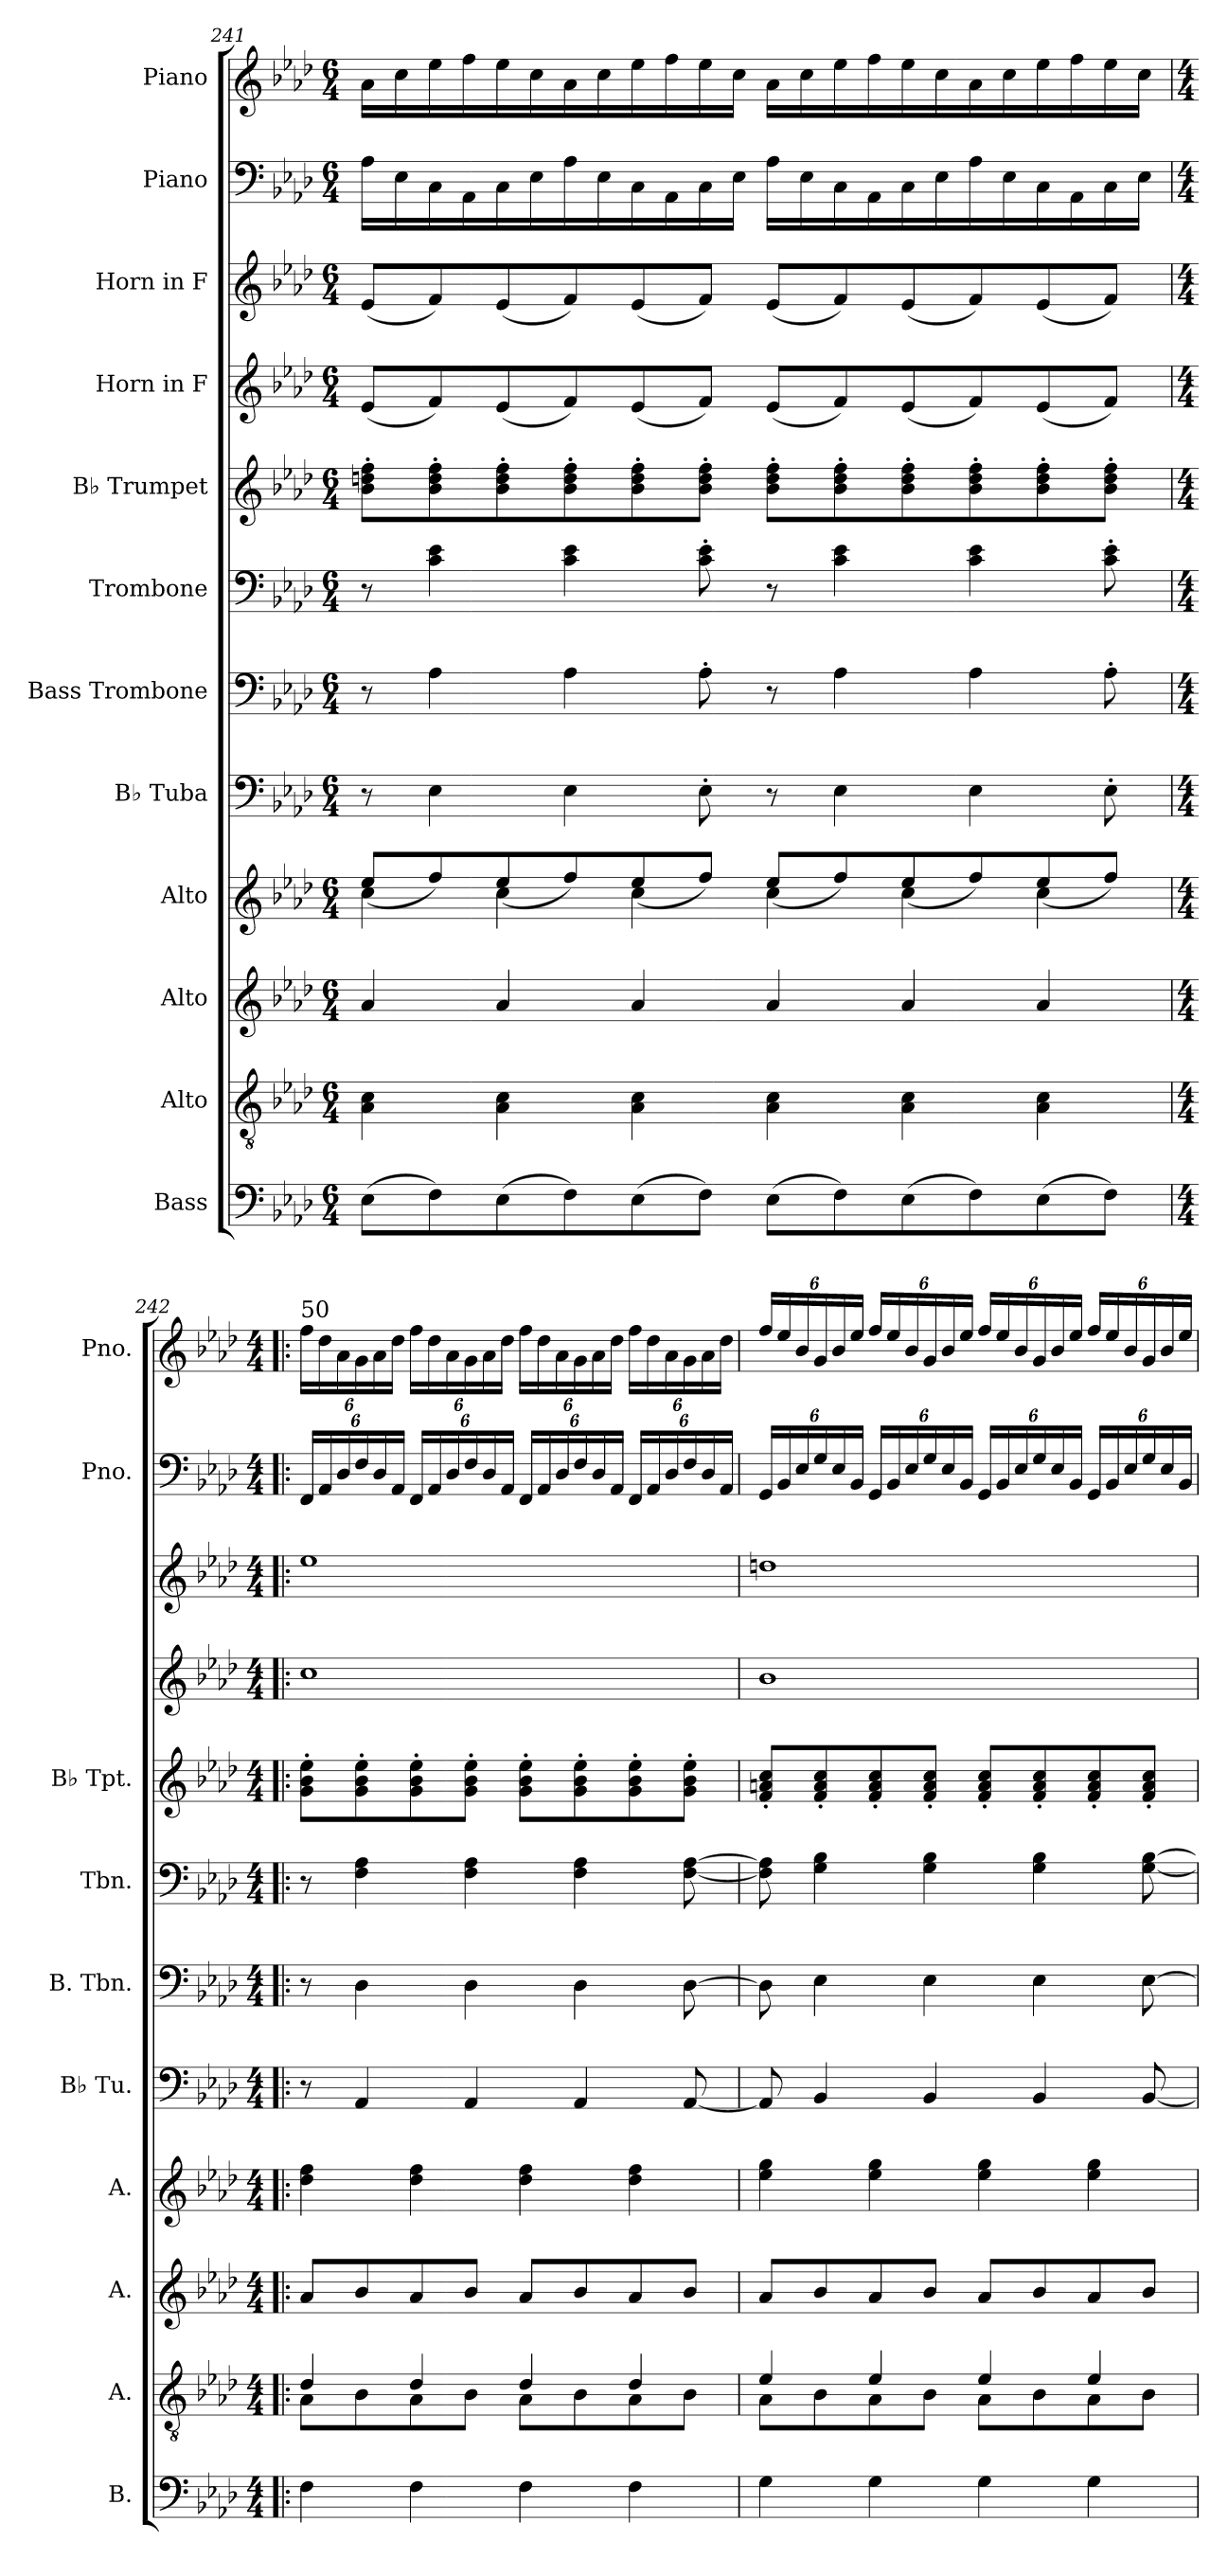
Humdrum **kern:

**kern	**kern	**kern	**kern	**kern	**kern	**kern	**kern	**kern	**kern	**kern	**kern
*part12	*part11	*part10	*part9	*part8	*part7	*part6	*part5	*part4	*part3	*part2	*part1
*staff12	*staff11	*staff10	*staff9	*staff8	*staff7	*staff6	*staff5	*staff4	*staff3	*staff2	*staff1
*I"Bass	*I"Alto	*I"Alto	*I"Alto	*I"B♭ Tuba	*I"Bass Trombone	*I"Trombone	*I"B♭ Trumpet	*I"Horn in F	*I"Horn in F	*I"Piano	*I"Piano
*I'B.	*I'A.	*I'A.	*I'A.	*I'B♭ Tu.	*I'B. Tbn.	*I'Tbn.	*I'B♭ Tpt.	*	*	*I'Pno.	*I'Pno.
!!LO:PB:g=z
*clefF4	*clefGv2	*clefG2	*clefG2	*clefF4	*clefF4	*clefF4	*clefG2	*clefG2	*clefG2	*clefF4	*clefG2
*	*	*	*	*	*	*	*ITrd1c2	*ITrd4c7	*ITrd4c7	*	*
*k[b-e-a-d-]	*k[b-e-a-d-]	*k[b-e-a-d-]	*k[b-e-a-d-]	*k[b-e-a-d-]	*k[b-e-a-d-]	*k[b-e-a-d-]	*k[b-e-a-d-g-c-]	*k[b-e-a-d-g-]	*k[b-e-a-d-g-]	*k[b-e-a-d-]	*k[b-e-a-d-]
*M6/4	*M6/4	*M6/4	*M6/4	*M6/4	*M6/4	*M6/4	*M6/4	*M6/4	*M6/4	*M6/4	*M6/4
=241	=241	=241	=241	=241	=241	=241	=241	=241	=241	=241	=241
*	*	*	*^	*	*	*	*	*	*	*	*
(8E-\L	4A-\ 4c\	4a-/	4cc\	(8ee-/L	8r	8r	8r	8a-\' 8ccn\' 8ee-\'L	(8A-/L	(8A-/L	16A-\LL	16a-\LL
.	.	.	.	.	.	.	.	.	.	.	16E-\	16cc\
8F\)	.	.	.	8ff/)	4E-\	4A-\	4c\ 4e-\	8a-\' 8cc\' 8ee-\'	8B-/)	8B-/)	16C\	16ee-\
.	.	.	.	.	.	.	.	.	.	.	16AA-\	16ff\
(8E-\	4A-\ 4c\	4a-/	4cc\	(8ee-/	.	.	.	8a-\' 8cc\' 8ee-\'	(8A-/	(8A-/	16C\	16ee-\
.	.	.	.	.	.	.	.	.	.	.	16E-\	16cc\
8F\)	.	.	.	8ff/)	4E-\	4A-\	4c\ 4e-\	8a-\' 8cc\' 8ee-\'	8B-/)	8B-/)	16A-\	16a-\
.	.	.	.	.	.	.	.	.	.	.	16E-\	16cc\
(8E-\	4A-\ 4c\	4a-/	4cc\	(8ee-/	.	.	.	8a-\' 8cc\' 8ee-\'	(8A-/	(8A-/	16C\	16ee-\
.	.	.	.	.	.	.	.	.	.	.	16AA-\	16ff\
8F\J)	.	.	.	8ff/J)	8E-'\	8A-'\	8c\' 8e-\'	8a-\' 8cc\' 8ee-\'J	8B-/J)	8B-/J)	16C\	16ee-\
.	.	.	.	.	.	.	.	.	.	.	16E-\JJ	16cc\JJ
(8E-\L	4A-\ 4c\	4a-/	4cc\	(8ee-/L	8r	8r	8r	8a-\' 8cc\' 8ee-\'L	(8A-/L	(8A-/L	16A-\LL	16a-\LL
.	.	.	.	.	.	.	.	.	.	.	16E-\	16cc\
8F\)	.	.	.	8ff/)	4E-\	4A-\	4c\ 4e-\	8a-\' 8cc\' 8ee-\'	8B-/)	8B-/)	16C\	16ee-\
.	.	.	.	.	.	.	.	.	.	.	16AA-\	16ff\
(8E-\	4A-\ 4c\	4a-/	4cc\	(8ee-/	.	.	.	8a-\' 8cc\' 8ee-\'	(8A-/	(8A-/	16C\	16ee-\
.	.	.	.	.	.	.	.	.	.	.	16E-\	16cc\
8F\)	.	.	.	8ff/)	4E-\	4A-\	4c\ 4e-\	8a-\' 8cc\' 8ee-\'	8B-/)	8B-/)	16A-\	16a-\
.	.	.	.	.	.	.	.	.	.	.	16E-\	16cc\
(8E-\	4A-\ 4c\	4a-/	4cc\	(8ee-/	.	.	.	8a-\' 8cc\' 8ee-\'	(8A-/	(8A-/	16C\	16ee-\
.	.	.	.	.	.	.	.	.	.	.	16AA-\	16ff\
8F\J)	.	.	.	8ff/J)	8E-'\	8A-'\	8c\' 8e-\'	8a-\' 8cc\' 8ee-\'J	8B-/J)	8B-/J)	16C\	16ee-\
.	.	.	.	.	.	.	.	.	.	.	16E-\JJ	16cc\JJ
*	*	*	*v	*v	*	*	*	*	*	*	*	*
!!LO:PB:g=z
=242!|:	=242!|:	=242!|:	=242!|:	=242!|:	=242!|:	=242!|:	=242!|:	=242!|:	=242!|:	=242!|:	=242!|:
*M4/4	*M4/4	*M4/4	*M4/4	*M4/4	*M4/4	*M4/4	*M4/4	*M4/4	*M4/4	*M4/4	*M4/4
*	*^	*	*	*	*	*	*	*	*	*	*
*	*	*	*	*	*	*	*	*	*	*	*Xbrackettup	*Xbrackettup
!	!	!	!	!	!	!	!	!	!	!	!	!LO:TX:a:t=50
4F\	4d-/	8A-\L	8a-/L	4dd-\ 4ff\	8r	8r	8r	8f\' 8a-\' 8dd-\'L	1f	1a-	24FF/LL	24ff\LL
.	.	.	.	.	.	.	.	.	.	.	24AA-/	24dd-\
.	.	.	.	.	.	.	.	.	.	.	24D-/	24a-\
.	.	8B-\	8b-/	.	4AA-/	4D-\	4F\ 4A-\	8f\' 8a-\' 8dd-\'	.	.	24F/	24g\
.	.	.	.	.	.	.	.	.	.	.	24D-/	24a-\
.	.	.	.	.	.	.	.	.	.	.	24AA-/JJ	24dd-\JJ
4F\	4d-/	8A-\	8a-/	4dd-\ 4ff\	.	.	.	8f\' 8a-\' 8dd-\'	.	.	24FF/LL	24ff\LL
.	.	.	.	.	.	.	.	.	.	.	24AA-/	24dd-\
.	.	.	.	.	.	.	.	.	.	.	24D-/	24a-\
.	.	8B-\J	8b-/J	.	4AA-/	4D-\	4F\ 4A-\	8f\' 8a-\' 8dd-\'J	.	.	24F/	24g\
.	.	.	.	.	.	.	.	.	.	.	24D-/	24a-\
.	.	.	.	.	.	.	.	.	.	.	24AA-/JJ	24dd-\JJ
4F\	4d-/	8A-\L	8a-/L	4dd-\ 4ff\	.	.	.	8f\' 8a-\' 8dd-\'L	.	.	24FF/LL	24ff\LL
.	.	.	.	.	.	.	.	.	.	.	24AA-/	24dd-\
.	.	.	.	.	.	.	.	.	.	.	24D-/	24a-\
.	.	8B-\	8b-/	.	4AA-/	4D-\	4F\ 4A-\	8f\' 8a-\' 8dd-\'	.	.	24F/	24g\
.	.	.	.	.	.	.	.	.	.	.	24D-/	24a-\
.	.	.	.	.	.	.	.	.	.	.	24AA-/JJ	24dd-\JJ
4F\	4d-/	8A-\	8a-/	4dd-\ 4ff\	.	.	.	8f\' 8a-\' 8dd-\'	.	.	24FF/LL	24ff\LL
.	.	.	.	.	.	.	.	.	.	.	24AA-/	24dd-\
.	.	.	.	.	.	.	.	.	.	.	24D-/	24a-\
.	.	8B-\J	8b-/J	.	[8AA-/	[8D-\	[8F\ [8A-\	8f\' 8a-\' 8dd-\'J	.	.	24F/	24g\
.	.	.	.	.	.	.	.	.	.	.	24D-/	24a-\
.	.	.	.	.	.	.	.	.	.	.	24AA-/JJ	24dd-\JJ
!!LO:PB:g=z
=243	=243	=243	=243	=243	=243	=243	=243	=243	=243	=243	=243	=243
4G\	4e-/	8A-\L	8a-/L	4ee-\ 4gg\	8AA-/]	8D-\]	8F\] 8A-\]	8e-/' 8gn/' 8b-/'L	1e-	1gn	24GG/LL	24ff/LL
.	.	.	.	.	.	.	.	.	.	.	24BB-/	24ee-/
.	.	.	.	.	.	.	.	.	.	.	24E-/	24b-/
.	.	8B-\	8b-/	.	4BB-/	4E-\	4G\ 4B-\	8e-/' 8g/' 8b-/'	.	.	24G/	24g/
.	.	.	.	.	.	.	.	.	.	.	24E-/	24b-/
.	.	.	.	.	.	.	.	.	.	.	24BB-/JJ	24ee-/JJ
4G\	4e-/	8A-\	8a-/	4ee-\ 4gg\	.	.	.	8e-/' 8g/' 8b-/'	.	.	24GG/LL	24ff/LL
.	.	.	.	.	.	.	.	.	.	.	24BB-/	24ee-/
.	.	.	.	.	.	.	.	.	.	.	24E-/	24b-/
.	.	8B-\J	8b-/J	.	4BB-/	4E-\	4G\ 4B-\	8e-/' 8g/' 8b-/'J	.	.	24G/	24g/
.	.	.	.	.	.	.	.	.	.	.	24E-/	24b-/
.	.	.	.	.	.	.	.	.	.	.	24BB-/JJ	24ee-/JJ
4G\	4e-/	8A-\L	8a-/L	4ee-\ 4gg\	.	.	.	8e-/' 8g/' 8b-/'L	.	.	24GG/LL	24ff/LL
.	.	.	.	.	.	.	.	.	.	.	24BB-/	24ee-/
.	.	.	.	.	.	.	.	.	.	.	24E-/	24b-/
.	.	8B-\	8b-/	.	4BB-/	4E-\	4G\ 4B-\	8e-/' 8g/' 8b-/'	.	.	24G/	24g/
.	.	.	.	.	.	.	.	.	.	.	24E-/	24b-/
.	.	.	.	.	.	.	.	.	.	.	24BB-/JJ	24ee-/JJ
4G\	4e-/	8A-\	8a-/	4ee-\ 4gg\	.	.	.	8e-/' 8g/' 8b-/'	.	.	24GG/LL	24ff/LL
.	.	.	.	.	.	.	.	.	.	.	24BB-/	24ee-/
.	.	.	.	.	.	.	.	.	.	.	24E-/	24b-/
.	.	8B-\J	8b-/J	.	[8BB-/	[8E-\	[8G\ [8B-\	8e-/' 8g/' 8b-/'J	.	.	24G/	24g/
.	.	.	.	.	.	.	.	.	.	.	24E-/	24b-/
.	.	.	.	.	.	.	.	.	.	.	24BB-/JJ	24ee-/JJ
*	*v	*v	*	*	*	*	*	*	*	*	*	*
=	=	=	=	=	=	=	=	=	=	=	=
*-	*-	*-	*-	*-	*-	*-	*-	*-	*-	*-	*-
